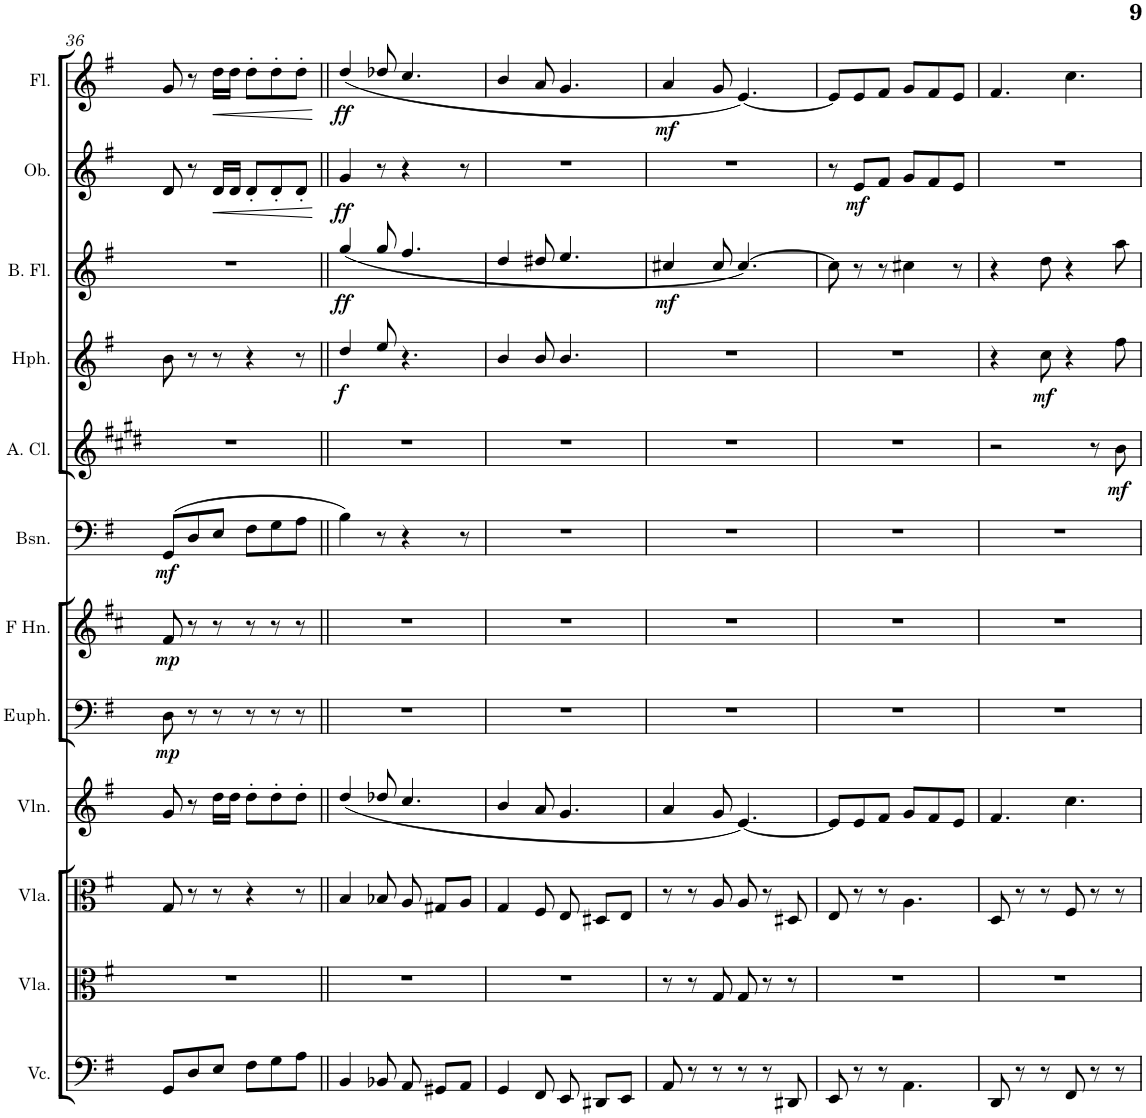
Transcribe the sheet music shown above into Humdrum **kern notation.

**kern	**kern	**kern	**kern	**kern	**dynam	**kern	**dynam	**kern	**dynam	**kern	**dynam	**kern	**dynam	**kern	**dynam	**kern	**dynam	**kern	**dynam
*part12	*part11	*part10	*part9	*part8	*part8	*part7	*part7	*part6	*part6	*part5	*part5	*part4	*part4	*part3	*part3	*part2	*part2	*part1	*part1
*staff12	*staff11	*staff10	*staff9	*staff8	*staff8	*staff7	*staff7	*staff6	*staff6	*staff5	*staff5	*staff4	*staff4	*staff3	*staff3	*staff2	*staff2	*staff1	*staff1
*I"Violoncello	*I"Viola	*I"Viola	*I"Violin	*I"Euphonium	*	*I"Horn in F	*	*I"Bassoon	*	*I"Alto Clarinet	*	*I"Heckelphone	*	*I"Bass Flute	*	*I"Oboe	*	*I"Flute	*
*I'Vc.	*I'Vla.	*I'Vla.	*I'Vln.	*I'Euph.	*	*	*	*I'Bsn.	*	*I'A. Cl.	*	*I'Hph.	*	*I'B. Fl.	*	*I'Ob.	*	*I'Fl.	*
!!LO:PB:g=z
*clefF4	*clefC3	*clefC3	*clefG2	*clefF4	*	*clefG2	*	*clefF4	*	*clefG2	*	*clefG2	*	*clefG2	*	*clefG2	*	*clefG2	*
*	*	*	*	*	*	*Trd4c7	*	*	*	*Trd5c9	*	*Trd7c12	*	*Trd7c12	*	*	*	*	*
*k[f#]	*k[f#]	*k[f#]	*k[f#]	*k[f#]	*	*k[f#c#]	*	*k[f#]	*	*k[f#c#g#d#]	*	*k[f#]	*	*k[f#]	*	*k[f#]	*	*k[f#]	*
*M6/8	*M6/8	*M6/8	*M6/8	*M6/8	*	*M6/8	*	*M6/8	*	*M6/8	*	*M6/8	*	*M6/8	*	*M6/8	*	*M6/8	*
=36	=36	=36	=36	=36	=36	=36	=36	=36	=36	=36	=36	=36	=36	=36	=36	=36	=36	=36	=36
!	!	!	!	!	!LO:DY:b	!	!LO:DY:b	!	!LO:DY:b	!	!	!	!	!	!	!	!	!	!
8GG/L	2.r	8G/	8g/	8D\	mp	8f#/	mp	(8GG/L	mf	2.r	.	8b\	.	2.r	.	8d/	.	8g/	.
8D/	.	8r	8r	8r	.	8r	.	8D/	.	.	.	8r	.	.	.	8r	.	8r	.
!	!	!	!	!	!	!	!	!	!	!	!	!	!	!	!	!	!LO:HP:b	!	!LO:HP:b
8E/J	.	8r	16dd\LL	8r	.	8r	.	8E/J	.	.	.	8r	.	.	.	16d/LL	<	16dd\LL	<
.	.	.	16dd\JJ	.	.	.	.	.	.	.	.	.	.	.	.	16d/JJ	.	16dd\JJ	.
8F#\L	.	4r	8dd'\L	8r	.	8r	.	8F#\L	.	.	.	4r	.	.	.	8d'/L	.	8dd'\L	.
8G\	.	.	8dd'\	8r	.	8r	.	8G\	.	.	.	.	.	.	.	8d'/	.	8dd'\	.
8A\J	.	8r	8dd'\J	8r	.	8r	.	8A\J	.	.	.	8r	.	.	.	8d'/J	.	8dd'\J	.
.	.	.	.	.	.	.	.	.	.	.	.	.	.	.	.	.	[	.	[
=37||	=37||	=37||	=37||	=37||	=37||	=37||	=37||	=37||	=37||	=37||	=37||	=37||	=37||	=37||	=37||	=37||	=37||	=37||	=37||
!	!	!	!	!	!	!	!	!	!	!	!	!	!LO:DY:b	!	!LO:DY:b	!	!LO:DY:b	!	!LO:DY:b
4BB/	2.r	4B/	(4dd/	2.r	.	2.r	.	4B\)	.	2.r	.	4dd/	f	(4gg/	ff	4g/	ff	(4dd/	ff
8BB-X/	.	8B-X/	8dd-X/	.	.	.	.	8r	.	.	.	8ee/	.	8gg/	.	8r	.	8dd-X/	.
8AA/	.	8A/	4.cc/	.	.	.	.	4r	.	.	.	4.r	.	4.ff#/	.	4r	.	4.cc/	.
8GG#X/L	.	8G#X/L	.	.	.	.	.	.	.	.	.	.	.	.	.	.	.	.	.
8AA/J	.	8A/J	.	.	.	.	.	8r	.	.	.	.	.	.	.	8r	.	.	.
=38	=38	=38	=38	=38	=38	=38	=38	=38	=38	=38	=38	=38	=38	=38	=38	=38	=38	=38	=38
4GG/	2.r	4G/	4b/	2.r	.	2.r	.	2.r	.	2.r	.	4b/	.	4dd/	.	2.r	.	4b/	.
8FF#/	.	8F#/	8a/	.	.	.	.	.	.	.	.	8b/	.	8dd#X/	.	.	.	8a/	.
8EE/	.	8E/	4.g/	.	.	.	.	.	.	.	.	4.b/	.	4.ee/	.	.	.	4.g/	.
8DD#X/L	.	8D#X/L	.	.	.	.	.	.	.	.	.	.	.	.	.	.	.	.	.
8EE/J	.	8E/J	.	.	.	.	.	.	.	.	.	.	.	.	.	.	.	.	.
=39	=39	=39	=39	=39	=39	=39	=39	=39	=39	=39	=39	=39	=39	=39	=39	=39	=39	=39	=39
!	!	!	!	!	!	!	!	!	!	!	!	!	!	!	!LO:DY:b	!	!	!	!LO:DY:b
8AA/	8r	8r	4a/	2.r	.	2.r	.	2.r	.	2.r	.	2.r	.	4cc#X/	mf	2.r	.	4a/	mf
8r	8r	8r	.	.	.	.	.	.	.	.	.	.	.	.	.	.	.	.	.
8r	8G/	8A/	8g/	.	.	.	.	.	.	.	.	.	.	8cc#/	.	.	.	8g/	.
8r	8G/	8A/	[4.e/)	.	.	.	.	.	.	.	.	.	.	[4.cc#/)	.	.	.	[4.e/)	.
8r	8r	8r	.	.	.	.	.	.	.	.	.	.	.	.	.	.	.	.	.
8DD#X/	8r	8D#X/	.	.	.	.	.	.	.	.	.	.	.	.	.	.	.	.	.
=40	=40	=40	=40	=40	=40	=40	=40	=40	=40	=40	=40	=40	=40	=40	=40	=40	=40	=40	=40
8EE/	2.r	8E/	8e/L]	2.r	.	2.r	.	2.r	.	2.r	.	2.r	.	8cc#\]	.	8r	.	8e/L]	.
!	!	!	!	!	!	!	!	!	!	!	!	!	!	!	!	!	!LO:DY:b	!	!
8r	.	8r	8e/	.	.	.	.	.	.	.	.	.	.	8r	.	8e/L	mf	8e/	.
8r	.	8r	8f#/J	.	.	.	.	.	.	.	.	.	.	8r	.	8f#/J	.	8f#/J	.
4.AA\	.	4.A\	8g/L	.	.	.	.	.	.	.	.	.	.	4cc#X\	.	8g/L	.	8g/L	.
.	.	.	8f#/	.	.	.	.	.	.	.	.	.	.	.	.	8f#/	.	8f#/	.
.	.	.	8e/J	.	.	.	.	.	.	.	.	.	.	8r	.	8e/J	.	8e/J	.
=41	=41	=41	=41	=41	=41	=41	=41	=41	=41	=41	=41	=41	=41	=41	=41	=41	=41	=41	=41
8DD/	2.r	8D/	4.f#/	2.r	.	2.r	.	2.r	.	2r	.	4r	.	4r	.	2.r	.	4.f#/	.
8r	.	8r	.	.	.	.	.	.	.	.	.	.	.	.	.	.	.	.	.
!	!	!	!	!	!	!	!	!	!	!	!	!	!LO:DY:b	!	!	!	!	!	!
8r	.	8r	.	.	.	.	.	.	.	.	.	8cc\	mf	8dd\	.	.	.	.	.
8FF#/	.	8F#/	4.cc\	.	.	.	.	.	.	.	.	4r	.	4r	.	.	.	4.cc\	.
8r	.	8r	.	.	.	.	.	.	.	8r	.	.	.	.	.	.	.	.	.
!	!	!	!	!	!	!	!	!	!	!	!LO:DY:b	!	!	!	!	!	!	!	!
8r	.	8r	.	.	.	.	.	.	.	8b\	mf	8ff#\	.	8aa\	.	.	.	.	.
=	=	=	=	=	=	=	=	=	=	=	=	=	=	=	=	=	=	=	=
*-	*-	*-	*-	*-	*-	*-	*-	*-	*-	*-	*-	*-	*-	*-	*-	*-	*-	*-	*-
